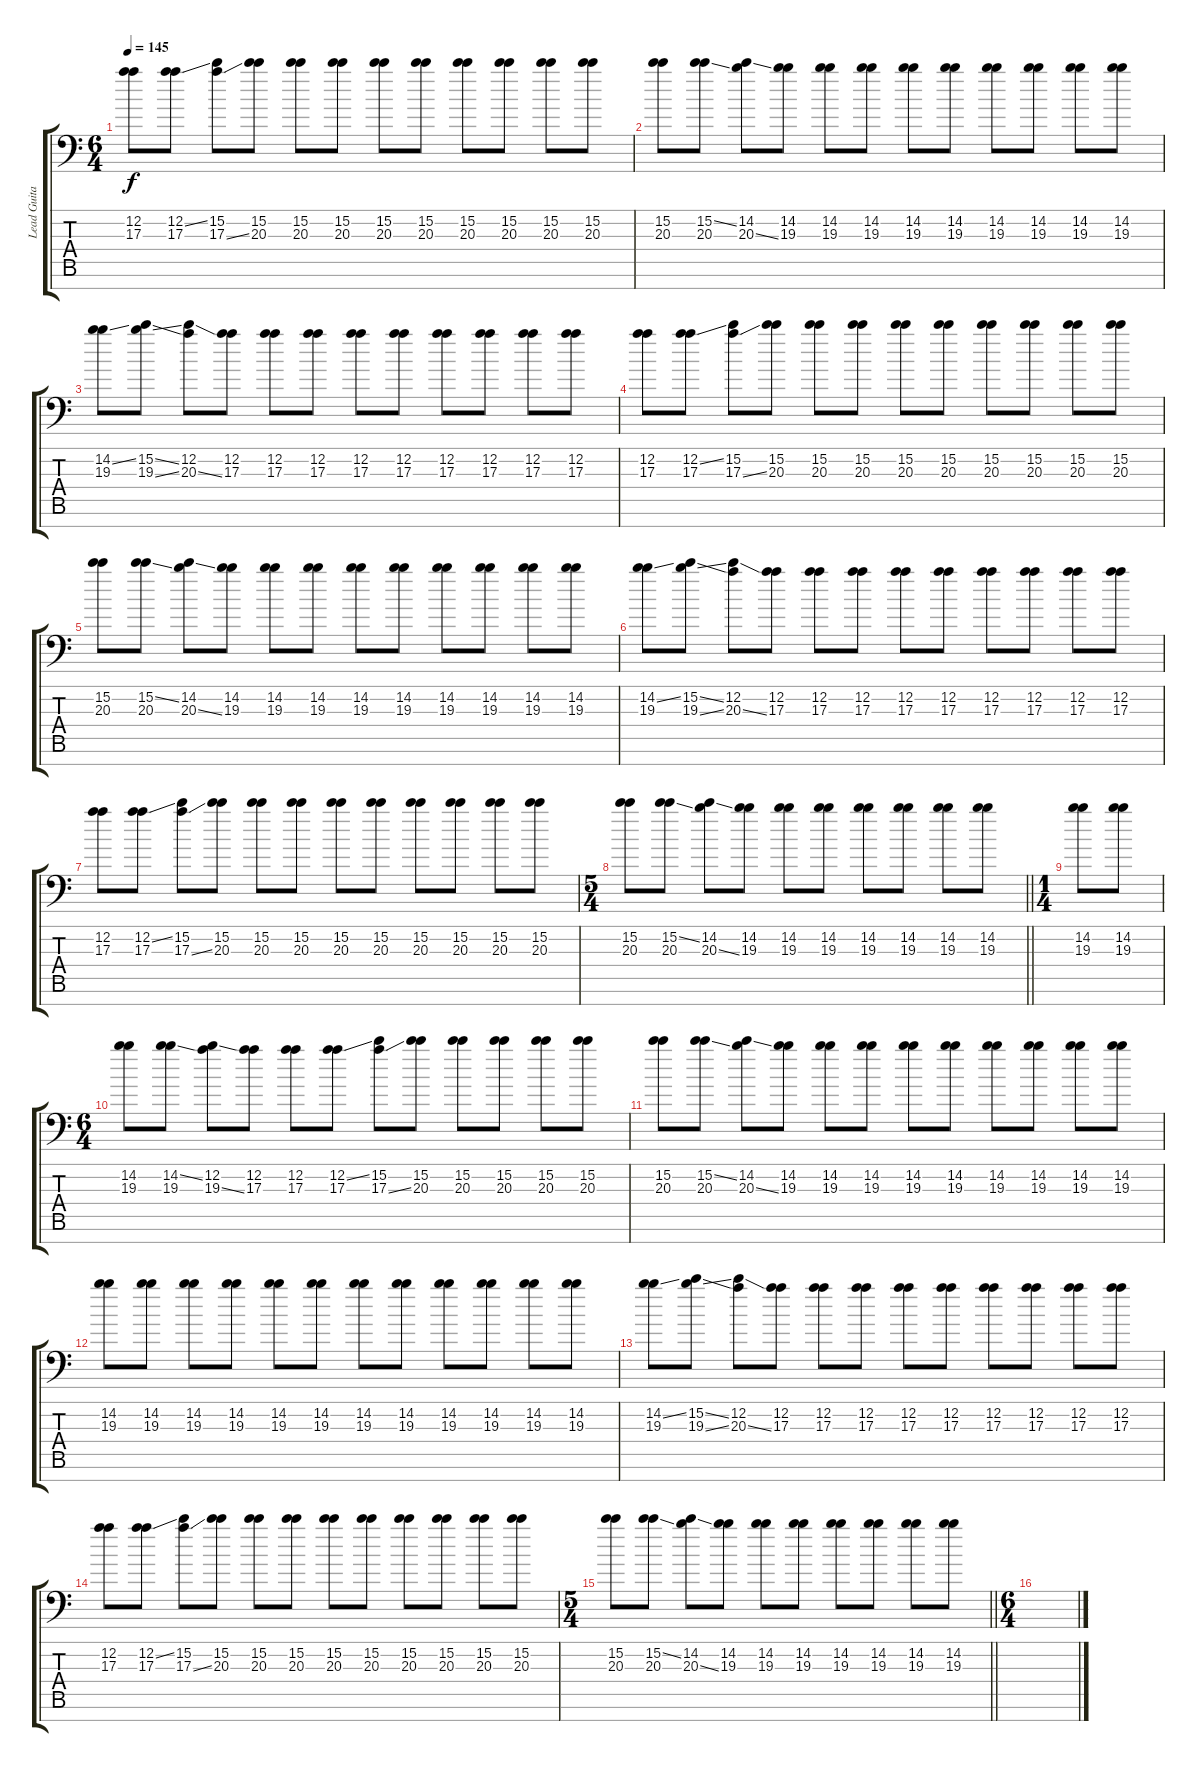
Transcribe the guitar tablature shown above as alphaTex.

\track ("Lead Guitar #3 / Delay" "Lead Guita") {instrument electricguitarjazz}
\staff {score tabs}
\tuning (D4 A3 E3 D3 A2 E2 A1) {hide}
\ts (6 4)
\tempo 145
\clef f4
\ks c
(12.2 17.3).8{dy f} (12.2{ss} 17.3).8 (15.2 17.3{ss}).8 (15.2 20.3).8 (15.2 20.3).8 (15.2 20.3).8 (15.2 20.3).8 (15.2 20.3).8 (15.2 20.3).8 (15.2 20.3).8 (15.2 20.3).8 (15.2 20.3).8 |
(15.2 20.3).8 (15.2{ss} 20.3).8 (14.2 20.3{ss}).8 (14.2 19.3).8 (14.2 19.3).8 (14.2 19.3).8 (14.2 19.3).8 (14.2 19.3).8 (14.2 19.3).8 (14.2 19.3).8 (14.2 19.3).8 (14.2 19.3).8 |
(14.2{ss} 19.3).8 (15.2{ss} 19.3{ss}).8 (12.2 20.3{ss}).8 (12.2 17.3).8 (12.2 17.3).8 (12.2 17.3).8 (12.2 17.3).8 (12.2 17.3).8 (12.2 17.3).8 (12.2 17.3).8 (12.2 17.3).8 (12.2 17.3).8 |
(12.2 17.3).8 (12.2{ss} 17.3).8 (15.2 17.3{ss}).8 (15.2 20.3).8 (15.2 20.3).8 (15.2 20.3).8 (15.2 20.3).8 (15.2 20.3).8 (15.2 20.3).8 (15.2 20.3).8 (15.2 20.3).8 (15.2 20.3).8 |
(15.2 20.3).8 (15.2{ss} 20.3).8 (14.2 20.3{ss}).8 (14.2 19.3).8 (14.2 19.3).8 (14.2 19.3).8 (14.2 19.3).8 (14.2 19.3).8 (14.2 19.3).8 (14.2 19.3).8 (14.2 19.3).8 (14.2 19.3).8 |
(14.2{ss} 19.3).8 (15.2{ss} 19.3{ss}).8 (12.2 20.3{ss}).8 (12.2 17.3).8 (12.2 17.3).8 (12.2 17.3).8 (12.2 17.3).8 (12.2 17.3).8 (12.2 17.3).8 (12.2 17.3).8 (12.2 17.3).8 (12.2 17.3).8 |
(12.2 17.3).8 (12.2{ss} 17.3).8 (15.2 17.3{ss}).8 (15.2 20.3).8 (15.2 20.3).8 (15.2 20.3).8 (15.2 20.3).8 (15.2 20.3).8 (15.2 20.3).8 (15.2 20.3).8 (15.2 20.3).8 (15.2 20.3).8 |
\ts (5 4)
\barLineRight lightlight
(15.2 20.3).8 (15.2{ss} 20.3).8 (14.2 20.3{ss}).8 (14.2 19.3).8 (14.2 19.3).8 (14.2 19.3).8 (14.2 19.3).8 (14.2 19.3).8 (14.2 19.3).8 (14.2 19.3).8 |
\ts (1 4)
\section ("" "")
(14.2 19.3).8 (14.2 19.3).8 |
\ts (6 4)
(14.2 19.3).8{volume 8 instrument distortionguitar} (14.2{ss} 19.3).8 (12.2 19.3{ss}).8 (12.2 17.3).8 (12.2 17.3).8 (12.2{ss} 17.3).8 (15.2 17.3{ss}).8 (15.2 20.3).8 (15.2 20.3).8 (15.2 20.3).8 (15.2 20.3).8 (15.2 20.3).8 |
(15.2 20.3).8 (15.2{ss} 20.3).8 (14.2 20.3{ss}).8 (14.2 19.3).8 (14.2 19.3).8 (14.2 19.3).8 (14.2 19.3).8 (14.2 19.3).8 (14.2 19.3).8 (14.2 19.3).8 (14.2 19.3).8 (14.2 19.3).8 |
(14.2 19.3).8 (14.2 19.3).8 (14.2 19.3).8 (14.2 19.3).8 (14.2 19.3).8 (14.2 19.3).8 (14.2 19.3).8 (14.2 19.3).8 (14.2 19.3).8 (14.2 19.3).8 (14.2 19.3).8 (14.2 19.3).8 |
(14.2{ss} 19.3).8 (15.2{ss} 19.3{ss}).8 (12.2 20.3{ss}).8 (12.2 17.3).8 (12.2 17.3).8 (12.2 17.3).8 (12.2 17.3).8 (12.2 17.3).8 (12.2 17.3).8 (12.2 17.3).8 (12.2 17.3).8 (12.2 17.3).8 |
(12.2 17.3).8 (12.2{ss} 17.3).8 (15.2 17.3{ss}).8 (15.2 20.3).8 (15.2 20.3).8 (15.2 20.3).8 (15.2 20.3).8 (15.2 20.3).8 (15.2 20.3).8 (15.2 20.3).8 (15.2 20.3).8 (15.2 20.3).8 |
\ts (5 4)
\barLineRight lightlight
(15.2 20.3).8 (15.2{ss} 20.3).8 (14.2 20.3{ss}).8 (14.2 19.3).8 (14.2 19.3).8 (14.2 19.3).8 (14.2 19.3).8 (14.2 19.3).8 (14.2 19.3).8 (14.2 19.3).8 |
\ts (6 4)
\section ("" "")
